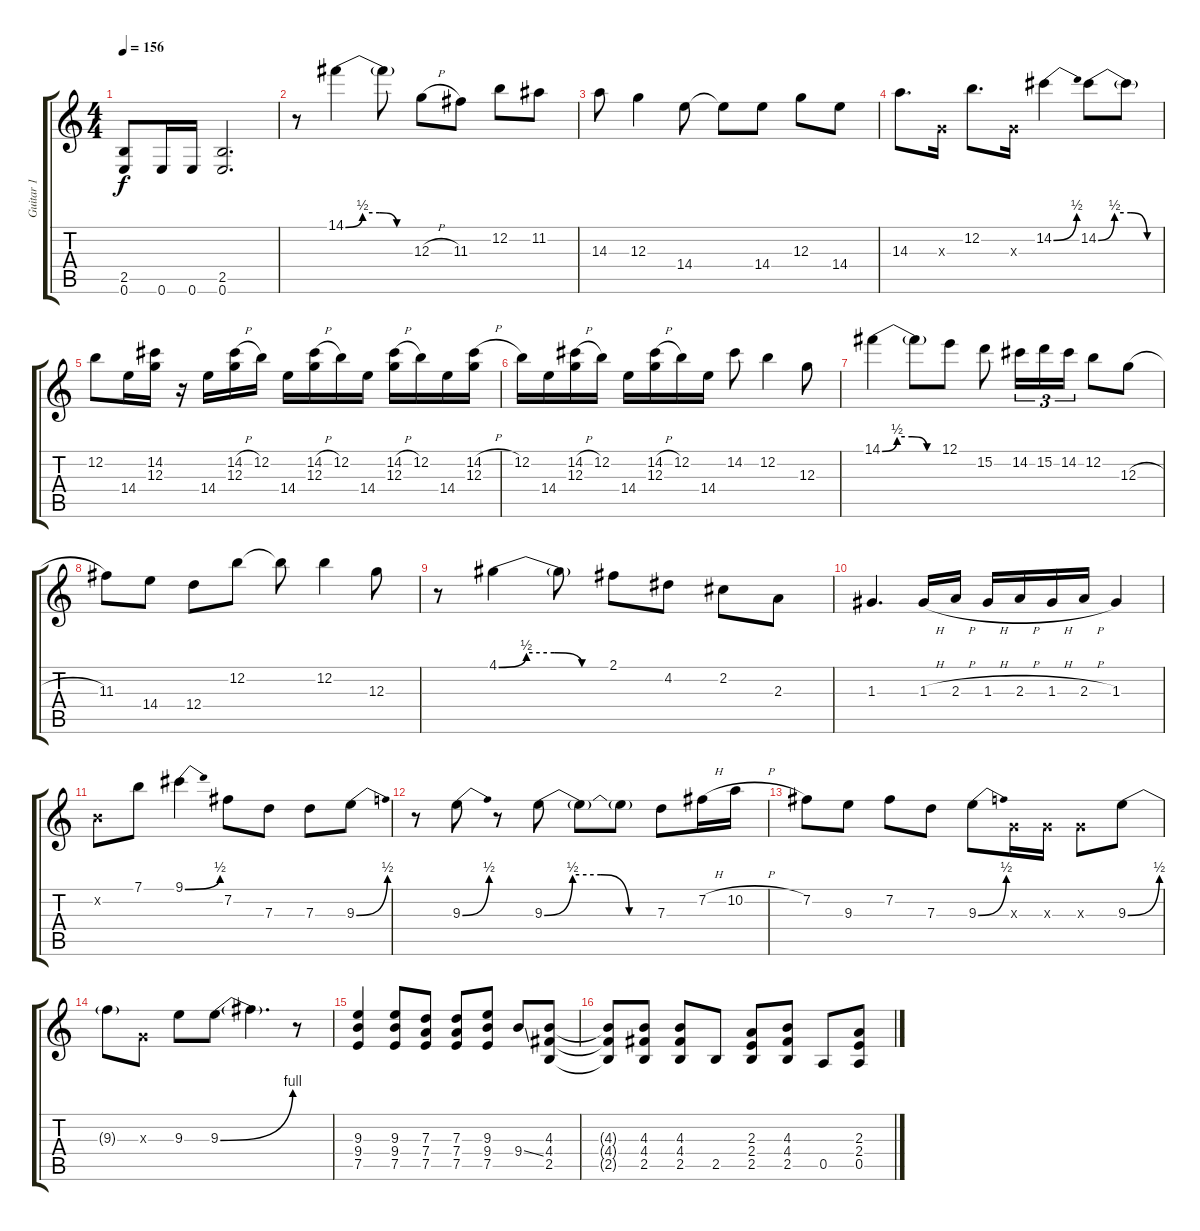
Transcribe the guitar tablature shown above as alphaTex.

\track ("Guitar 1" "Guitar 1") {instrument overdrivenguitar}
\staff {score tabs}
\tuning (E4 B3 G3 D3 A2 E2) {hide}
\ts (4 4)
\tempo 156
\clef g2
\ks c
(2.5 0.6).8{dy f} 0.6.16 0.6.16 (2.5 0.6).2{d} |
r.8 14.1{be (custom 0 0 15 2 30 2 45 0 60 0)}.4 14.1{t}.8 12.3{h}.8 11.3.8 12.2.8 11.2.8 |
14.3.8 12.3.4 14.4.8 14.4{t}.8 14.4.8 12.3.8 14.4.8 |
14.3.8{d} 0.3{x}.16 12.2.8{d} 0.3{x}.16 14.2{be (bend 0 0 60 2)}.4 14.2{be (custom 0 0 15 2 30 2 45 0 60 0)}.8 14.2{t}.8 |
12.2.8 14.4.16 (14.2 12.3).16 r.16 14.4.16 (14.2{h} 12.3).16 12.2.16 14.4.16 (14.2{h} 12.3).16 12.2.16 14.4.16 (14.2{h} 12.3).16 12.2.16 14.4.16 (14.2{h} 12.3).16 |
12.2.16 14.4.16 (14.2{h} 12.3).16 12.2.16 14.4.16 (14.2{h} 12.3).16 12.2.16 14.4.16 14.2.8 12.2.4 12.3.8 |
14.1{be (custom 0 0 15 2 30 2 45 0 60 0)}.4 14.1{t}.8 12.1.8 15.2.8 14.2.16{tu (3 2)} 15.2.16{tu (3 2)} 14.2.16{tu (3 2)} 12.2.8 12.3{h}.8 |
11.3.8 14.4.8 12.4.8 12.2.8 12.2{t}.8 12.2.4 12.3.8 |
r.8 4.1{be (custom 0 0 15 2 30 2 45 0 60 0)}.4 4.1{t}.8 2.1.8 4.2.8 2.2.8 2.3.8 |
1.3.4{d} 1.3{h}.16 2.3{h}.16 1.3{h}.16 2.3{h}.16 1.3{h}.16 2.3{h}.16 1.3.4 |
0.2{x}.8 7.1.8 9.1{be (bend 0 0 60 2)}.4 7.2.8 7.3.8 7.3.8 9.3{be (bend 0 0 60 2)}.8 |
r.8 9.3{be (bend 0 0 60 2)}.8 r.8 9.3{be (custom 0 0 15 2 30 2 45 0 60 0)}.8 9.3{t}.8 9.3{t}.8 7.3.8 7.2{h}.16 10.2{h}.16 |
7.2.8 9.3.8 7.2.8 7.3.8 9.3{be (bend 0 0 60 2)}.8 0.3{x}.16 0.3{x}.16 0.3{x}.8 9.3{be (bend 0 0 60 2)}.8 |
9.3{t}.8 0.3{x}.8 9.3.8 9.3{be (bend 0 0 60 4)}.8 9.3{t}.4{d} r.8 |
(9.3 9.4 7.5).4 (9.3 9.4 7.5).8 (7.3 7.4 7.5).8 (7.3 7.4 7.5).8 (9.3 9.4 7.5).8 9.4{ss}.8 (4.3 4.4 2.5).8 |
(4.3{t} 4.4{t} 2.5{t}).8 (4.3 4.4 2.5).8 (4.3 4.4 2.5).8 2.5.8 (2.3 2.4 2.5).8 (4.3 4.4 2.5).8 0.5.8 (2.3 2.4 0.5).8
